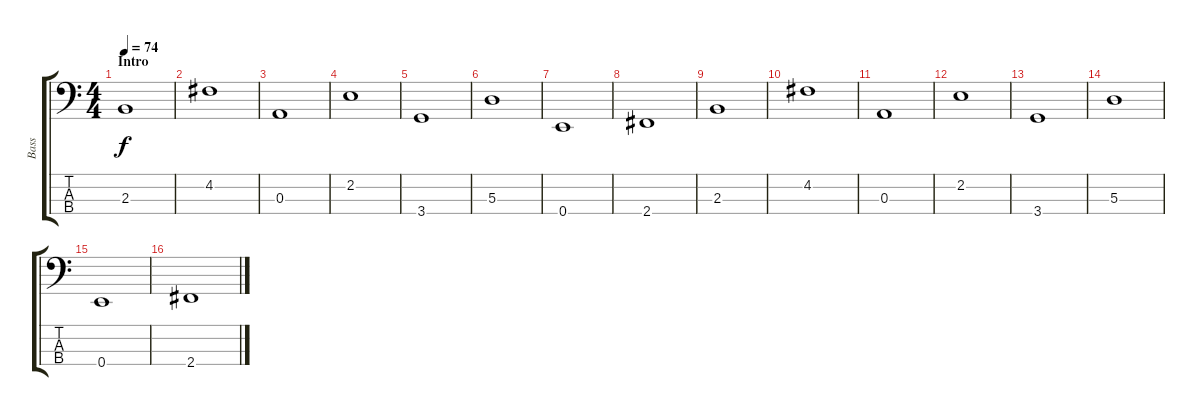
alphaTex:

\track ("Bass" "Bass") {instrument electricbasspick}
\staff {score tabs}
\tuning (G2 D2 A1 E1) {hide}
\ts (4 4)
\section ("" "Intro")
\tempo 74
\clef f4
\ks c
2.3.1{dy f instrument electricbasspick} |
4.2.1 |
0.3.1 |
2.2.1 |
3.4.1 |
5.3.1 |
0.4.1 |
2.4.1 |
2.3.1 |
4.2.1 |
0.3.1 |
2.2.1 |
3.4.1 |
5.3.1 |
0.4.1 |
2.4.1
